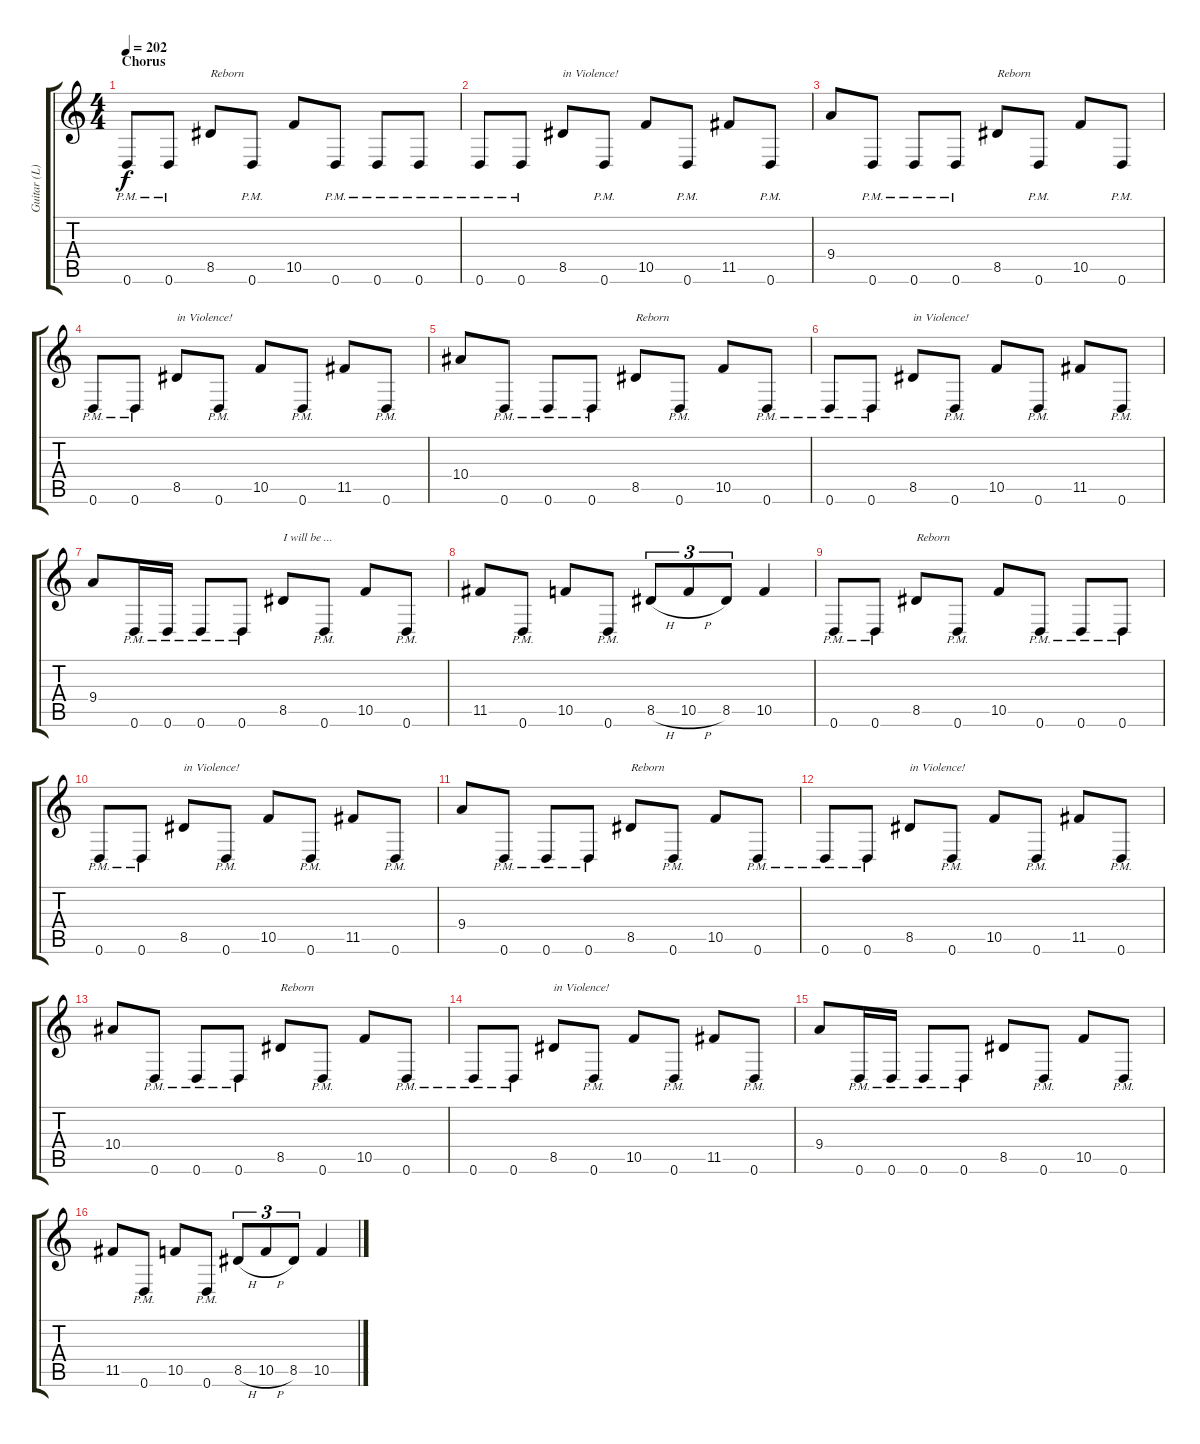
\track ("Guitar (L)" "Guitar (L)") {instrument distortionguitar}
\staff {score tabs}
\tuning (D4 A3 F3 C3 G2 D2) {hide}
\ts (4 4)
\section ("" "Chorus")
\tempo 202
\clef g2
\ks c
0.6{pm}.8{dy f} 0.6{pm}.8 8.5.8{txt "Reborn"} 0.6{pm}.8 10.5.8 0.6{pm}.8 0.6{pm}.8 0.6{pm}.8 |
0.6{pm}.8 0.6{pm}.8 8.5.8{txt "in Violence!"} 0.6{pm}.8 10.5.8 0.6{pm}.8 11.5.8 0.6{pm}.8 |
9.4.8 0.6{pm}.8 0.6{pm}.8 0.6{pm}.8 8.5.8{txt "Reborn"} 0.6{pm}.8 10.5.8 0.6{pm}.8 |
0.6{pm}.8 0.6{pm}.8 8.5.8{txt "in Violence!"} 0.6{pm}.8 10.5.8 0.6{pm}.8 11.5.8 0.6{pm}.8 |
10.4.8 0.6{pm}.8 0.6{pm}.8 0.6{pm}.8 8.5.8{txt "Reborn"} 0.6{pm}.8 10.5.8 0.6{pm}.8 |
0.6{pm}.8 0.6{pm}.8 8.5.8{txt "in Violence!"} 0.6{pm}.8 10.5.8 0.6{pm}.8 11.5.8 0.6{pm}.8 |
9.4.8 0.6{pm}.16 0.6{pm}.16 0.6{pm}.8 0.6{pm}.8 8.5.8{txt "I will be ..."} 0.6{pm}.8 10.5.8 0.6{pm}.8 |
11.5.8 0.6{pm}.8 10.5.8 0.6{pm}.8 8.5{h}.8{tu (3 2)} 10.5{h}.8{tu (3 2)} 8.5.8{tu (3 2)} 10.5.4 |
0.6{pm}.8 0.6{pm}.8 8.5.8{txt "Reborn"} 0.6{pm}.8 10.5.8 0.6{pm}.8 0.6{pm}.8 0.6{pm}.8 |
0.6{pm}.8 0.6{pm}.8 8.5.8{txt "in Violence!"} 0.6{pm}.8 10.5.8 0.6{pm}.8 11.5.8 0.6{pm}.8 |
9.4.8 0.6{pm}.8 0.6{pm}.8 0.6{pm}.8 8.5.8{txt "Reborn"} 0.6{pm}.8 10.5.8 0.6{pm}.8 |
0.6{pm}.8 0.6{pm}.8 8.5.8{txt "in Violence!"} 0.6{pm}.8 10.5.8 0.6{pm}.8 11.5.8 0.6{pm}.8 |
10.4.8 0.6{pm}.8 0.6{pm}.8 0.6{pm}.8 8.5.8{txt "Reborn"} 0.6{pm}.8 10.5.8 0.6{pm}.8 |
0.6{pm}.8 0.6{pm}.8 8.5.8{txt "in Violence!"} 0.6{pm}.8 10.5.8 0.6{pm}.8 11.5.8 0.6{pm}.8 |
9.4.8 0.6{pm}.16 0.6{pm}.16 0.6{pm}.8 0.6{pm}.8 8.5.8 0.6{pm}.8 10.5.8 0.6{pm}.8 |
11.5.8 0.6{pm}.8 10.5.8 0.6{pm}.8 8.5{h}.8{tu (3 2)} 10.5{h}.8{tu (3 2)} 8.5.8{tu (3 2)} 10.5.4
